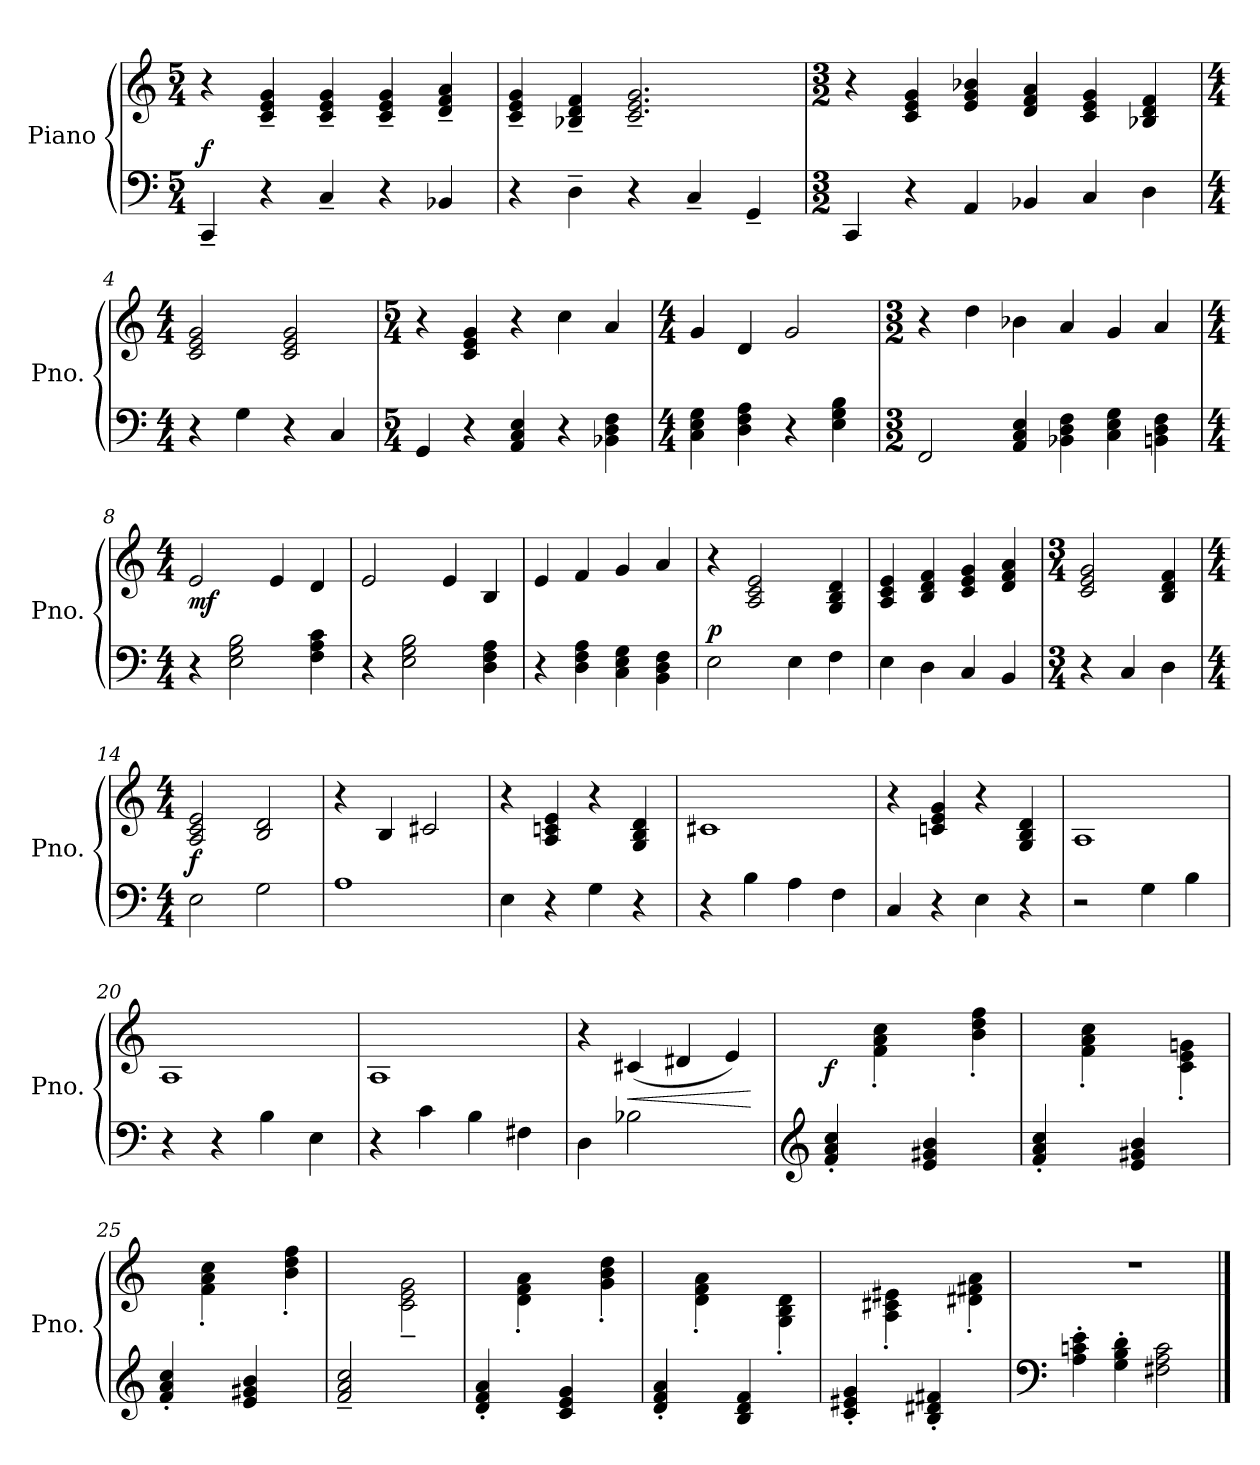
**kern	**kern	**dynam
*part1	*part1	*part1
*staff2	*staff1	*staff1/2
*I"Piano	*	*
*I'Pno.	*	*
*clefF4	*clefG2	*
*k[]	*k[]	*
*M5/4	*M5/4	*
*MM160	*MM160	*
=1	=1	=1
!	!	!LO:DY:a=2
4CC~/	4r	f
4r	4c/~ 4e/~ 4g/~	.
4C~/	4c/~ 4e/~ 4g/~	.
4r	4c/~ 4e/~ 4g/~	.
4BB-X/	4d/~ 4f/~ 4a/~	.
=2	=2	=2
4r	4c/~ 4e/~ 4g/~	.
4D~\	4B-X/~ 4d/~ 4f/~	.
4r	2.c/~ 2.e/~ 2.g/~	.
4C~/	.	.
4GG~/	.	.
=3	=3	=3
*M3/2	*M3/2	*
4CC/	4r	.
4r	4c/ 4e/ 4g/	.
4AA/	4e/ 4g/ 4b-X/	.
4BB-X/	4d/ 4f/ 4a/	.
4C/	4c/ 4e/ 4g/	.
4D\	4B-X/ 4d/ 4f/	.
=4	=4	=4
*M4/4	*M4/4	*
4r	2c/ 2e/ 2g/	.
4G\	.	.
4r	2c/ 2e/ 2g/	.
4C/	.	.
!!LO:LB:g=z
=5	=5	=5
*M5/4	*M5/4	*
4GG/	4r	.
4r	4c/ 4e/ 4g/	.
4AA/ 4C/ 4E/	4r	.
4r	4cc\	.
4BB-X\ 4D\ 4F\	4a/	.
=6	=6	=6
*M4/4	*M4/4	*
4C\ 4E\ 4G\	4g/	.
4D\ 4F\ 4A\	4d/	.
4r	2g/	.
4E\ 4G\ 4B\	.	.
=7	=7	=7
*M3/2	*M3/2	*
2FF/	4r	.
.	4dd\	.
4AA/ 4C/ 4E/	4b-X\	.
4BB-X\ 4D\ 4F\	4a/	.
4C\ 4E\ 4G\	4g/	.
4BBn\ 4D\ 4F\	4a/	.
=8	=8	=8
*M4/4	*M4/4	*
*	*MM176	*
!	!	!LO:DY:b
4r	2e/	mf
2E\ 2G\ 2B\	.	.
.	4e/	.
4F\ 4A\ 4c\	4d/	.
!!LO:LB:g=z
=9	=9	=9
4r	2e/	.
2E\ 2G\ 2B\	.	.
.	4e/	.
4D\ 4F\ 4A\	4B/	.
=10	=10	=10
4r	4e/	.
4D\ 4F\ 4A\	4f/	.
4C\ 4E\ 4G\	4g/	.
4BB\ 4D\ 4F\	4a/	.
=11	=11	=11
!	!	!LO:DY:a=2
2E\	4r	p
.	2A/ 2c/ 2e/	.
4E\	.	.
4F\	4G/ 4B/ 4d/	.
=12	=12	=12
4E\	4A/ 4c/ 4e/	.
4D\	4B/ 4d/ 4f/	.
4C/	4c/ 4e/ 4g/	.
4BB/	4d/ 4f/ 4a/	.
=13	=13	=13
*M3/4	*M3/4	*
4r	2c/ 2e/ 2g/	.
4C/	.	.
4D\	4B/ 4d/ 4f/	.
!!LO:LB:g=z
=14	=14	=14
*M4/4	*M4/4	*
*	*MM196	*
!	!	!LO:DY:b
2E\	2A/ 2c/ 2e/	f
2G\	2B/ 2d/	.
=15	=15	=15
1A	4r	.
.	4B/	.
.	2c#X/	.
=16	=16	=16
4E\	4r	.
4r	4A/ 4cn/ 4e/	.
4G\	4r	.
4r	4G/ 4B/ 4d/	.
=17	=17	=17
4r	1c#X	.
4B\	.	.
4A\	.	.
4F\	.	.
=18	=18	=18
4C/	4r	.
4r	4cn/ 4e/ 4g/	.
4E\	4r	.
4r	4G/ 4B/ 4d/	.
=19	=19	=19
2r	1A	.
4G\	.	.
4B\	.	.
!!LO:LB:g=z
=20	=20	=20
4r	1A	.
4r	.	.
4B\	.	.
4E\	.	.
=21	=21	=21
4r	1A	.
4c\	.	.
4B\	.	.
4F#X\	.	.
=22	=22	=22
4D\	4r	.
!	!	!LO:HP:b
2B-X\	(<4c#X/	<
.	4d#X/	.
4ryy	4e/)	.
.	.	[
=23	=23	=23
*clefG2	*	*
*	*MM208	*
*	*^	*
!	!	!	!LO:DY:b
4f/' 4a/' 4cc/'	1ryy	4ryy	f
4ryy	.	4f\' 4a\' 4cc\'	.
(>4e/ 4g#X/ 4b/	.	4ryy	.
4ryy	.	4b\' 4dd\' 4ff\')	.
=24	=24	=24	=24
4f/' 4a/' 4cc/'	1ryy	4ryy	.
4ryy	.	4f\' 4a\' 4cc\'	.
(<4e/ 4g#X/ 4b/	.	4ryy	.
4ryy	.	4c\' 4e\' 4gn\')	.
!!LO:LB:g=z	!!
=25	=25	=25	=25
4f/' 4a/' 4cc/'	1ryy	4ryy	.
4ryy	.	4f\' 4a\' 4cc\'	.
(<4e/ 4g#X/ 4b/	.	4ryy	.
4ryy	.	4b\' 4dd\' 4ff\')	.
=26	=26	=26	=26
2f/~ 2a/~ 2cc/~	1ryy	2ryy	.
2ryy	.	2c\~ 2e\~ 2g\~	.
=27	=27	=27	=27
4d/' 4f/' 4a/'	1ryy	4ryy	.
4ryy	.	4d\' 4f\' 4a\'	.
(<4c/ 4e/ 4g/	.	4ryy	.
4ryy	.	4g\' 4b\' 4dd\')	.
=28	=28	=28	=28
4d/' 4f/' 4a/'	1ryy	4ryy	.
4ryy	.	4d\' 4f\' 4a\'	.
(>4B/ 4d/ 4f/	.	4ryy	.
4ryy	.	4G\' 4B\' 4d\')	.
=29	=29	=29	=29
4c/' 4e#X/' 4g/'	1ryy	4ryy	.
4ryy	.	4A\' 4c#X\' 4e#\'	.
4B/' 4d#X/' 4f#X/'	.	4ryy	.
4ryy	.	4d#X\' 4f#X\' 4a\'	.
*	*v	*v	*
=30	=30	=30
*clefF4	*	*
4A\' 4cn\' 4e\'	1r	.
4G\' 4B\' 4d\'	.	.
2F#X\ 2A\ 2c\	.	.
==	==	==
*-	*-	*-
